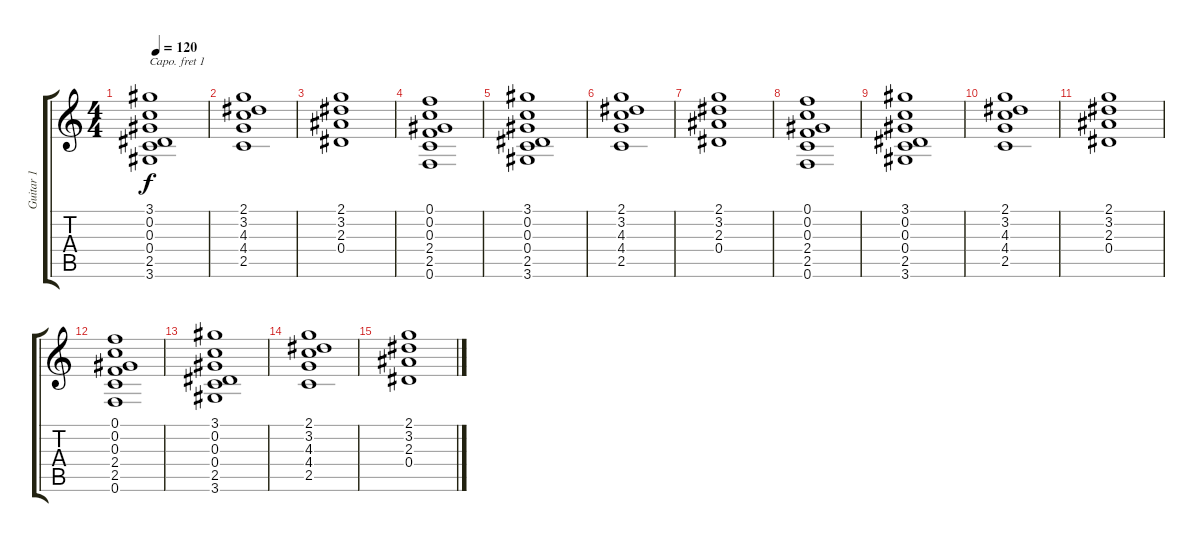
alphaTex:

\track ("Guitar 1" "Guitar 1") {instrument distortionguitar}
\staff {score tabs}
\capo 1
\tuning (E4 B3 G3 D3 A2 E2) {hide}
\ts (4 4)
\tempo 120
\clef g2
\ks c
(3.1 0.2 0.3 0.4 2.5 3.6).1{dy f} |
(2.1 3.2 4.3 4.4 2.5).1 |
(2.1 3.2 2.3 0.4).1 |
(0.1 0.2 0.3 2.4 2.5 0.6).1 |
(3.1 0.2 0.3 0.4 2.5 3.6).1 |
(2.1 3.2 4.3 4.4 2.5).1 |
(2.1 3.2 2.3 0.4).1 |
(0.1 0.2 0.3 2.4 2.5 0.6).1 |
(3.1 0.2 0.3 0.4 2.5 3.6).1 |
(2.1 3.2 4.3 4.4 2.5).1 |
(2.1 3.2 2.3 0.4).1 |
(0.1 0.2 0.3 2.4 2.5 0.6).1 |
(3.1 0.2 0.3 0.4 2.5 3.6).1 |
(2.1 3.2 4.3 4.4 2.5).1 |
(2.1 3.2 2.3 0.4).1
